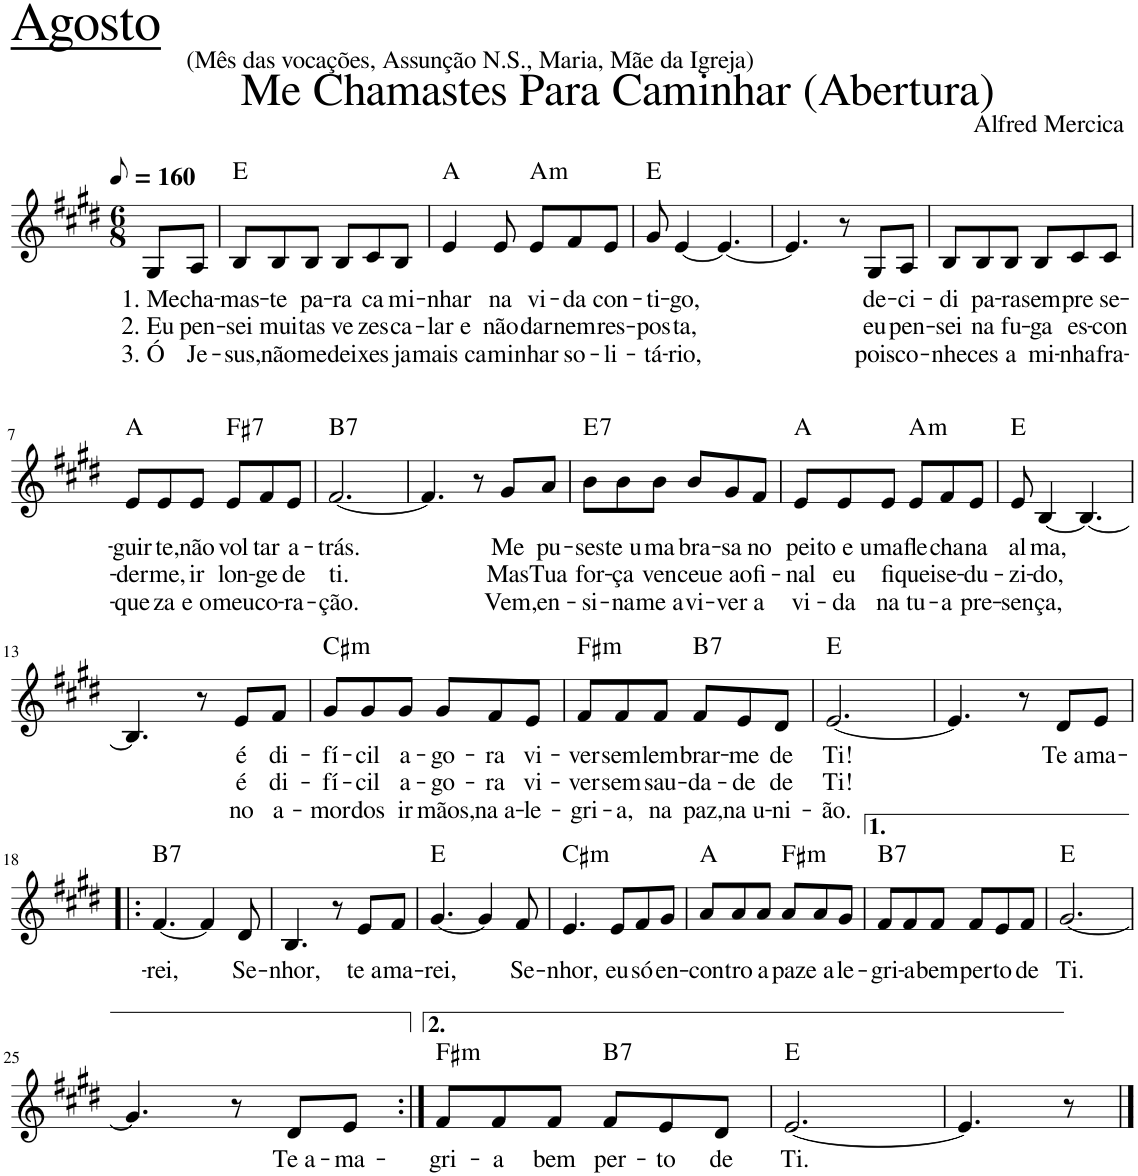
**kern	**text	**text	**text	**harte
*part1	*part1	*part1	*part1	*part1
*staff1	*staff1	*staff1	*staff1	*
*I"Voz	*	*	*	*
*I'Vo.	*	*	*	*
*clefG2	*	*	*	*
*k[f#c#g#d#]	*	*	*	*
*M6/8	*	*	*	*
*MM80	*	*	*	*
=1	=1	=1	=1	=1
!LO:TX:a:t=Agosto	!	!	!	!
!LO:TX:a:t=(Mês das vocações, Assunção N.S., Maria, Mãe da Igreja)	!	!	!	!
!LO:TX:a:t=Me Chamastes Para Caminhar (Abertura)	!	!	!	!
!LO:TX:a:t=Alfred Mercica	!	!	!	!
!	!LO:LY:b	!LO:LY:b	!LO:LY:b	!
8G#/L	1. Me	2. Eu	3. Ó	.
!	!LO:LY:b	!LO:LY:b	!LO:LY:b	!
8A/J	cha-	pen-	Je-	.
=2	=2	=2	=2	=2
!	!LO:LY:b	!LO:LY:b	!LO:LY:b	!
8B/L	-mas-	-sei	-sus,	E:maj
!	!LO:LY:b	!LO:LY:b	!LO:LY:b	!
8B/	-te	mui-	não	.
!	!LO:LY:b	!LO:LY:b	!LO:LY:b	!
8B/J	pa-	-tas	me	.
!	!LO:LY:b	!LO:LY:b	!LO:LY:b	!
8B/L	-ra	ve-	dei-	.
!	!LO:LY:b	!LO:LY:b	!LO:LY:b	!
8c#/	ca-	-zes	-xes	.
!	!LO:LY:b	!LO:LY:b	!LO:LY:b	!
8B/J	-mi-	ca-	ja-	.
=3	=3	=3	=3	=3
!	!LO:LY:b	!LO:LY:b	!LO:LY:b	!
4e/	-nhar	-lar e	-mais ca-	A:maj
!	!LO:LY:b	!LO:LY:b	!LO:LY:b	!
8e/	na	não	-mi-	.
!	!LO:LY:b	!LO:LY:b	!LO:LY:b	!LO:H:kt=m
8e/L	vi-	dar	-nhar	A:min
!	!LO:LY:b	!LO:LY:b	!LO:LY:b	!
8f#/	-da	nem	so-	.
!	!LO:LY:b	!LO:LY:b	!LO:LY:b	!
8e/J	con-	res-	-li-	.
=4	=4	=4	=4	=4
!	!LO:LY:b	!LO:LY:b	!LO:LY:b	!
8g#/	-ti-	-pos-	-tá-	E:maj
!	!LO:LY:b	!LO:LY:b	!LO:LY:b	!
[4e/	-go,	-ta,	-rio,	.
4.e/_	.	.	.	.
=5	=5	=5	=5	=5
4.e/]	.	.	.	.
8r	.	.	.	.
!	!LO:LY:b	!LO:LY:b	!LO:LY:b	!
8G#/L	de-	eu	pois	.
!	!LO:LY:b	!LO:LY:b	!LO:LY:b	!
8A/J	-ci-	pen-	co-	.
=6	=6	=6	=6	=6
!	!LO:LY:b	!LO:LY:b	!LO:LY:b	!
8B/L	-di	-sei	-nhe-	.
!	!LO:LY:b	!LO:LY:b	!LO:LY:b	!
8B/	pa-	na	-ces	.
!	!LO:LY:b	!LO:LY:b	!LO:LY:b	!
8B/J	-ra	fu-	a	.
!	!LO:LY:b	!LO:LY:b	!LO:LY:b	!
8B/L	sem-	-ga	mi-	.
!	!LO:LY:b	!LO:LY:b	!LO:LY:b	!
8c#/	-pre	es-	-nha	.
!	!LO:LY:b	!LO:LY:b	!LO:LY:b	!
8c#/J	se-	-con-	fra-	.
!!LO:LB:g=z
=7	=7	=7	=7	=7
!	!LO:LY:b	!LO:LY:b	!LO:LY:b	!
8e/L	-guir-	-der-	-que-	A:maj
!	!LO:LY:b	!LO:LY:b	!LO:LY:b	!
8e/	-te,	-me,	-za	.
!	!LO:LY:b	!LO:LY:b	!LO:LY:b	!
8e/J	não	ir	e o	.
!	!LO:LY:b	!LO:LY:b	!LO:LY:b	!LO:H:kt=7
8e/L	vol-	lon-	meu	F#:7
!	!LO:LY:b	!LO:LY:b	!LO:LY:b	!
8f#/	-tar	-ge	co-	.
!	!LO:LY:b	!LO:LY:b	!LO:LY:b	!
8e/J	a-	de	-ra-	.
=8	=8	=8	=8	=8
!	!LO:LY:b	!LO:LY:b	!LO:LY:b	!LO:H:kt=7
[2.f#/	-trás.	ti.	-ção.	B:7
=9	=9	=9	=9	=9
4.f#/]	.	.	.	.
8r	.	.	.	.
!	!LO:LY:b	!LO:LY:b	!LO:LY:b	!
8g#/L	Me	Mas	Vem,	.
!	!LO:LY:b	!LO:LY:b	!LO:LY:b	!
8a/J	pu-	Tua	en-	.
=10	=10	=10	=10	=10
!	!LO:LY:b	!LO:LY:b	!LO:LY:b	!LO:H:kt=7
8b\L	-ses-	for-	-si-	E:7
!	!LO:LY:b	!LO:LY:b	!LO:LY:b	!
8b\	-te u-	-ça	-na-	.
!	!LO:LY:b	!LO:LY:b	!LO:LY:b	!
8b\J	-ma	ven-	-me a	.
!	!LO:LY:b	!LO:LY:b	!LO:LY:b	!
8b/L	bra-	-ceu	vi-	.
!	!LO:LY:b	!LO:LY:b	!LO:LY:b	!
8g#/	-sa	e ao	-ver	.
!	!LO:LY:b	!LO:LY:b	!LO:LY:b	!
8f#/J	no	fi-	a	.
=11	=11	=11	=11	=11
!	!LO:LY:b	!LO:LY:b	!LO:LY:b	!
8e/L	pei-	-nal	vi-	A:maj
!	!LO:LY:b	!LO:LY:b	!LO:LY:b	!
8e/	-to e u-	eu	-da	.
!	!LO:LY:b	!LO:LY:b	!LO:LY:b	!
8e/J	-ma	fi-	na	.
!	!LO:LY:b	!LO:LY:b	!LO:LY:b	!LO:H:kt=m
8e/L	fle-	-quei	tu-	A:min
!	!LO:LY:b	!LO:LY:b	!LO:LY:b	!
8f#/	-cha	se-	-a	.
!	!LO:LY:b	!LO:LY:b	!LO:LY:b	!
8e/J	na	-du-	pre-	.
=12	=12	=12	=12	=12
!	!LO:LY:b	!LO:LY:b	!LO:LY:b	!
8e/	al-	-zi-	-sen-	E:maj
!	!LO:LY:b	!LO:LY:b	!LO:LY:b	!
[4B/	-ma,	-do,	-ça,	.
4.B/_	.	.	.	.
!!LO:LB:g=z
=13	=13	=13	=13	=13
4.B/]	.	.	.	.
8r	.	.	.	.
!	!LO:LY:b	!LO:LY:b	!LO:LY:b	!
8e/L	é	é	no	.
!	!LO:LY:b	!LO:LY:b	!LO:LY:b	!
8f#/J	di-	di-	a-	.
=14	=14	=14	=14	=14
!	!LO:LY:b	!LO:LY:b	!LO:LY:b	!LO:H:kt=m
8g#/L	-fí-	-fí-	-mor	C#:min
!	!LO:LY:b	!LO:LY:b	!LO:LY:b	!
8g#/	-cil	-cil	dos	.
!	!LO:LY:b	!LO:LY:b	!LO:LY:b	!
8g#/J	a-	a-	ir-	.
!	!LO:LY:b	!LO:LY:b	!LO:LY:b	!
8g#/L	-go-	-go-	-mãos,	.
!	!LO:LY:b	!LO:LY:b	!LO:LY:b	!
8f#/	-ra	-ra	na a-	.
!	!LO:LY:b	!LO:LY:b	!LO:LY:b	!
8e/J	vi-	vi-	-le-	.
=15	=15	=15	=15	=15
!	!LO:LY:b	!LO:LY:b	!LO:LY:b	!LO:H:kt=m
8f#/L	-ver	-ver	-gri-	F#:min
!	!LO:LY:b	!LO:LY:b	!LO:LY:b	!
8f#/	sem	sem	-a,	.
!	!LO:LY:b	!LO:LY:b	!LO:LY:b	!
8f#/J	lem-	sau-	na	.
!	!LO:LY:b	!LO:LY:b	!LO:LY:b	!LO:H:kt=7
8f#/L	-brar-	-da-	paz,	B:7
!	!LO:LY:b	!LO:LY:b	!LO:LY:b	!
8e/	-me	-de	na u-	.
!	!LO:LY:b	!LO:LY:b	!LO:LY:b	!
8d#/J	de	de	-ni-	.
=16	=16	=16	=16	=16
!	!LO:LY:b	!LO:LY:b	!LO:LY:b	!
[2.e/	Ti!	Ti!	-ão.	E:maj
=17	=17	=17	=17	=17
4.e/]	.	.	.	.
8r	.	.	.	.
!	!LO:LY:b	!	!	!
8d#/L	Te a-	.	.	.
!	!LO:LY:b	!	!	!
8e/J	-ma-	.	.	.
!!LO:LB:g=z
=18!|:	=18!|:	=18!|:	=18!|:	=18!|:
!	!LO:LY:b	!	!	!LO:H:kt=7
[4.f#/	-rei,	.	.	B:7
4f#/]	.	.	.	.
!	!LO:LY:b	!	!	!
8d#/	Se-	.	.	.
=19	=19	=19	=19	=19
!	!LO:LY:b	!	!	!
4.B/	-nhor,	.	.	.
8r	.	.	.	.
!	!LO:LY:b	!	!	!
8e/L	te a-	.	.	.
!	!LO:LY:b	!	!	!
8f#/J	-ma-	.	.	.
=20	=20	=20	=20	=20
!	!LO:LY:b	!	!	!
[4.g#/	-rei,	.	.	E:maj
4g#/]	.	.	.	.
!	!LO:LY:b	!	!	!
8f#/	Se-	.	.	.
=21	=21	=21	=21	=21
!	!LO:LY:b	!	!	!LO:H:kt=m
4.e/	-nhor,	.	.	C#:min
!	!LO:LY:b	!	!	!
8e/L	eu	.	.	.
!	!LO:LY:b	!	!	!
8f#/	só	.	.	.
!	!LO:LY:b	!	!	!
8g#/J	en-	.	.	.
=22	=22	=22	=22	=22
!	!LO:LY:b	!	!	!
8a/L	-con-	.	.	A:maj
!	!LO:LY:b	!	!	!
8a/	-tro	.	.	.
!	!LO:LY:b	!	!	!
8a/J	a	.	.	.
!	!LO:LY:b	!	!	!LO:H:kt=m
8a/L	paz	.	.	F#:min
!	!LO:LY:b	!	!	!
8a/	e a-	.	.	.
!	!LO:LY:b	!	!	!
8g#/J	-le-	.	.	.
=23	=23	=23	=23	=23
!	!LO:LY:b	!	!	!LO:H:kt=7
8f#/L	-gri-	.	.	B:7
!	!LO:LY:b	!	!	!
8f#/	-a	.	.	.
!	!LO:LY:b	!	!	!
8f#/J	bem	.	.	.
!	!LO:LY:b	!	!	!
8f#/L	per-	.	.	.
!	!LO:LY:b	!	!	!
8e/	-to	.	.	.
!	!LO:LY:b	!	!	!
8f#/J	de	.	.	.
=24	=24	=24	=24	=24
!	!LO:LY:b	!	!	!
[2.g#/	Ti.	.	.	E:maj
!!LO:LB:g=z
=25	=25	=25	=25	=25
4.g#/]	.	.	.	.
8r	.	.	.	.
!	!LO:LY:b	!	!	!
8d#/L	Te a-	.	.	.
!	!LO:LY:b	!	!	!
8e/J	-ma-	.	.	.
=26:|!	=26:|!	=26:|!	=26:|!	=26:|!
!	!LO:LY:b	!	!	!LO:H:kt=m
8f#/L	-gri-	.	.	F#:min
!	!LO:LY:b	!	!	!
8f#/	-a	.	.	.
!	!LO:LY:b	!	!	!
8f#/J	bem	.	.	.
!	!LO:LY:b	!	!	!LO:H:kt=7
8f#/L	per-	.	.	B:7
!	!LO:LY:b	!	!	!
8e/	-to	.	.	.
!	!LO:LY:b	!	!	!
8d#/J	de	.	.	.
=27	=27	=27	=27	=27
!	!LO:LY:b	!	!	!
[2.e/	Ti.	.	.	E:maj
=28	=28	=28	=28	=28
4.e/]	.	.	.	.
8r	.	.	.	.
==	==	==	==	==
*-	*-	*-	*-	*-
